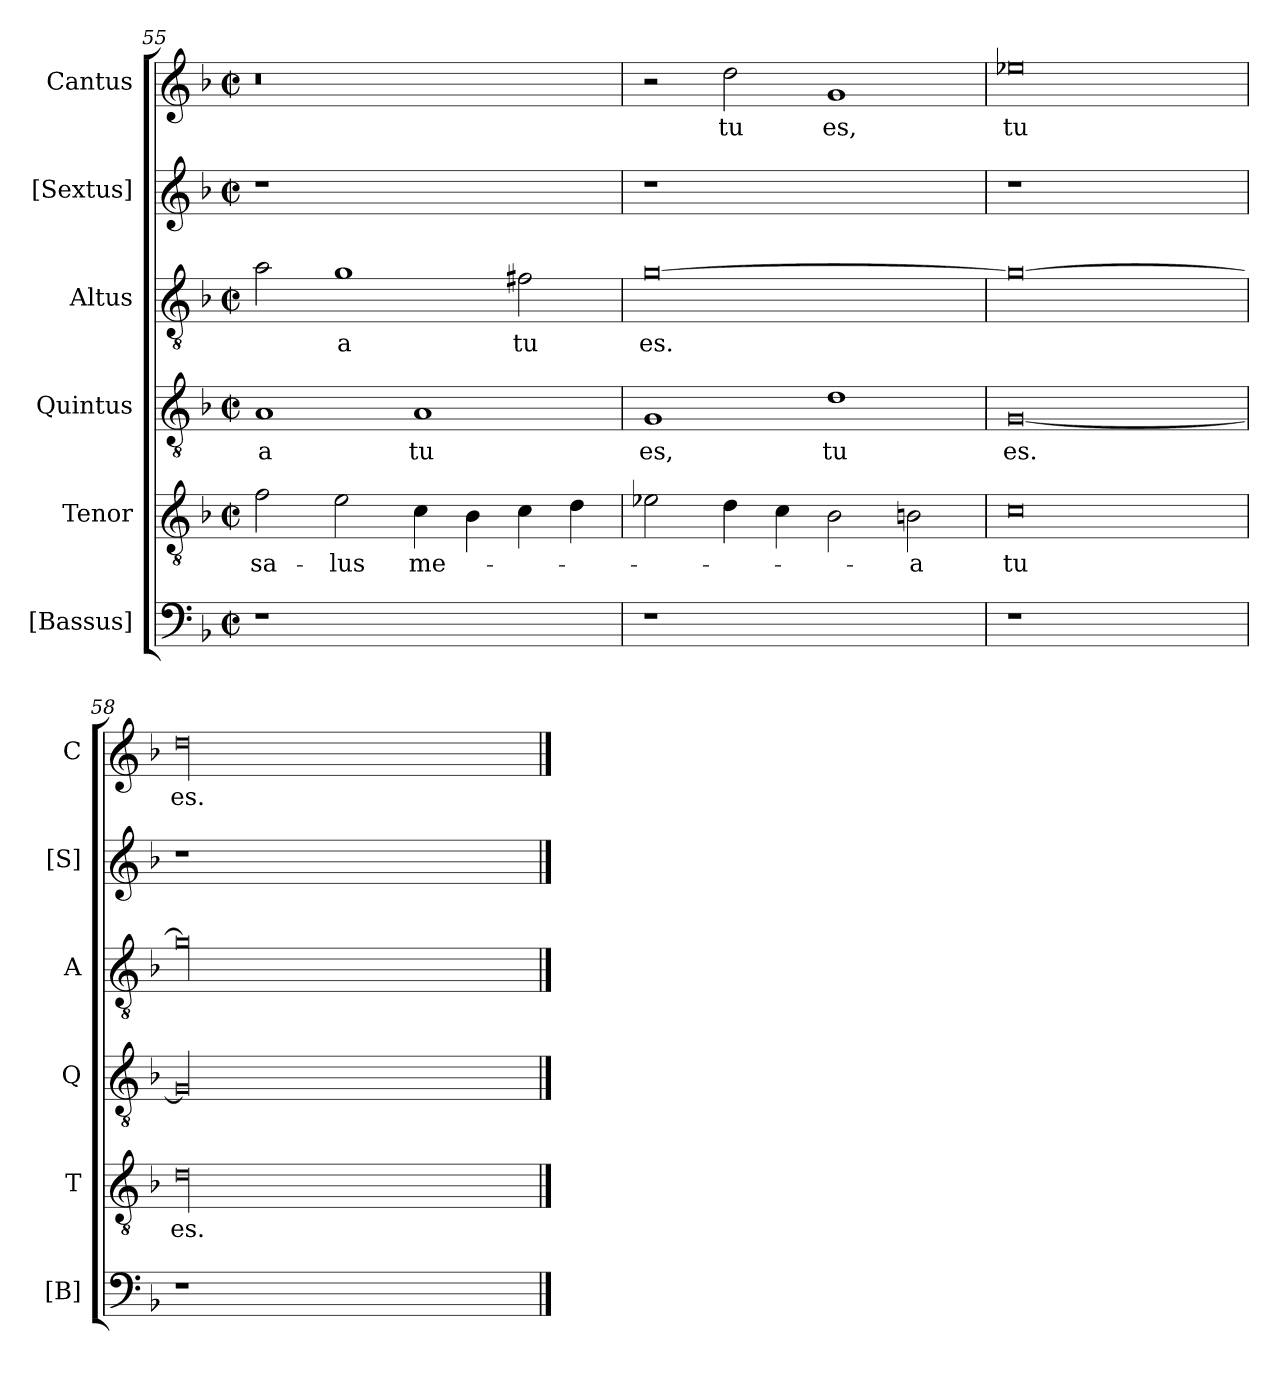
**kern	**kern	**text	**kern	**text	**kern	**text	**kern	**kern	**text
*part6	*part5	*part5	*part4	*part4	*part3	*part3	*part2	*part1	*part1
*staff6	*staff5	*staff5	*staff4	*staff4	*staff3	*staff3	*staff2	*staff1	*staff1
*I"[Bassus]	*I"Tenor	*	*I"Quintus	*	*I"Altus	*	*I"[Sextus]	*I"Cantus	*
*I'[B]	*I'T	*	*I'Q	*	*I'A	*	*I'[S]	*I'C	*
*clefF4	*clefGv2	*	*clefGv2	*	*clefGv2	*	*clefG2	*clefG2	*
*k[b-]	*k[b-]	*	*k[b-]	*	*k[b-]	*	*k[b-]	*k[b-]	*
*F:	*F:	*	*F:	*	*F:	*	*F:	*F:	*
*M2/2	*M2/2	*	*M2/2	*	*M2/2	*	*M2/2	*M2/2	*
*met(c|)	*met(c|)	*	*met(c|)	*	*met(c|)	*	*met(c|)	*met(c|)	*
=55	=55	=55	=55	=55	=55	=55	=55	=55	=55
!	!	!	!	!	!	!	!	!LO:N:vis=0	!
1r	2f\	sa-	1A/	-a	2a\	.	1r	1r	.
.	2e\	-lus	.	.	1g\	-a	.	.	.
1ryy	4c\	me-	1A/	tu	.	.	1ryy	1ryy	.
.	4B-\	.	.	.	.	.	.	.	.
.	4c\	.	.	.	2f#X\	tu	.	.	.
.	4d\	.	.	.	.	.	.	.	.
=56	=56	=56	=56	=56	=56	=56	=56	=56	=56
1r	2e-X\	.	1G/	es,	[0g\	es.	1r	2r	.
.	4d\	.	.	.	.	.	.	2dd\	tu
.	4c\	.	.	.	.	.	.	.	.
1ryy	2B-\	.	1d\	tu	.	.	1ryy	1g/	es,
.	2Bn\	-a	.	.	.	.	.	.	.
=57	=57	=57	=57	=57	=57	=57	=57	=57	=57
1r	0c\	tu	[0G/	es.	0g\_	.	1r	0ee-X\	tu
1ryy	.	.	.	.	.	.	1ryy	.	.
=58	=58	=58	=58	=58	=58	=58	=58	=58	=58
1r	00d\	es.	00G/]	.	00g\]	.	1r	00dd\	es.
0.ryy	.	.	.	.	.	.	0.ryy	.	.
==	==	==	==	==	==	==	==	==	==
*-	*-	*-	*-	*-	*-	*-	*-	*-	*-
